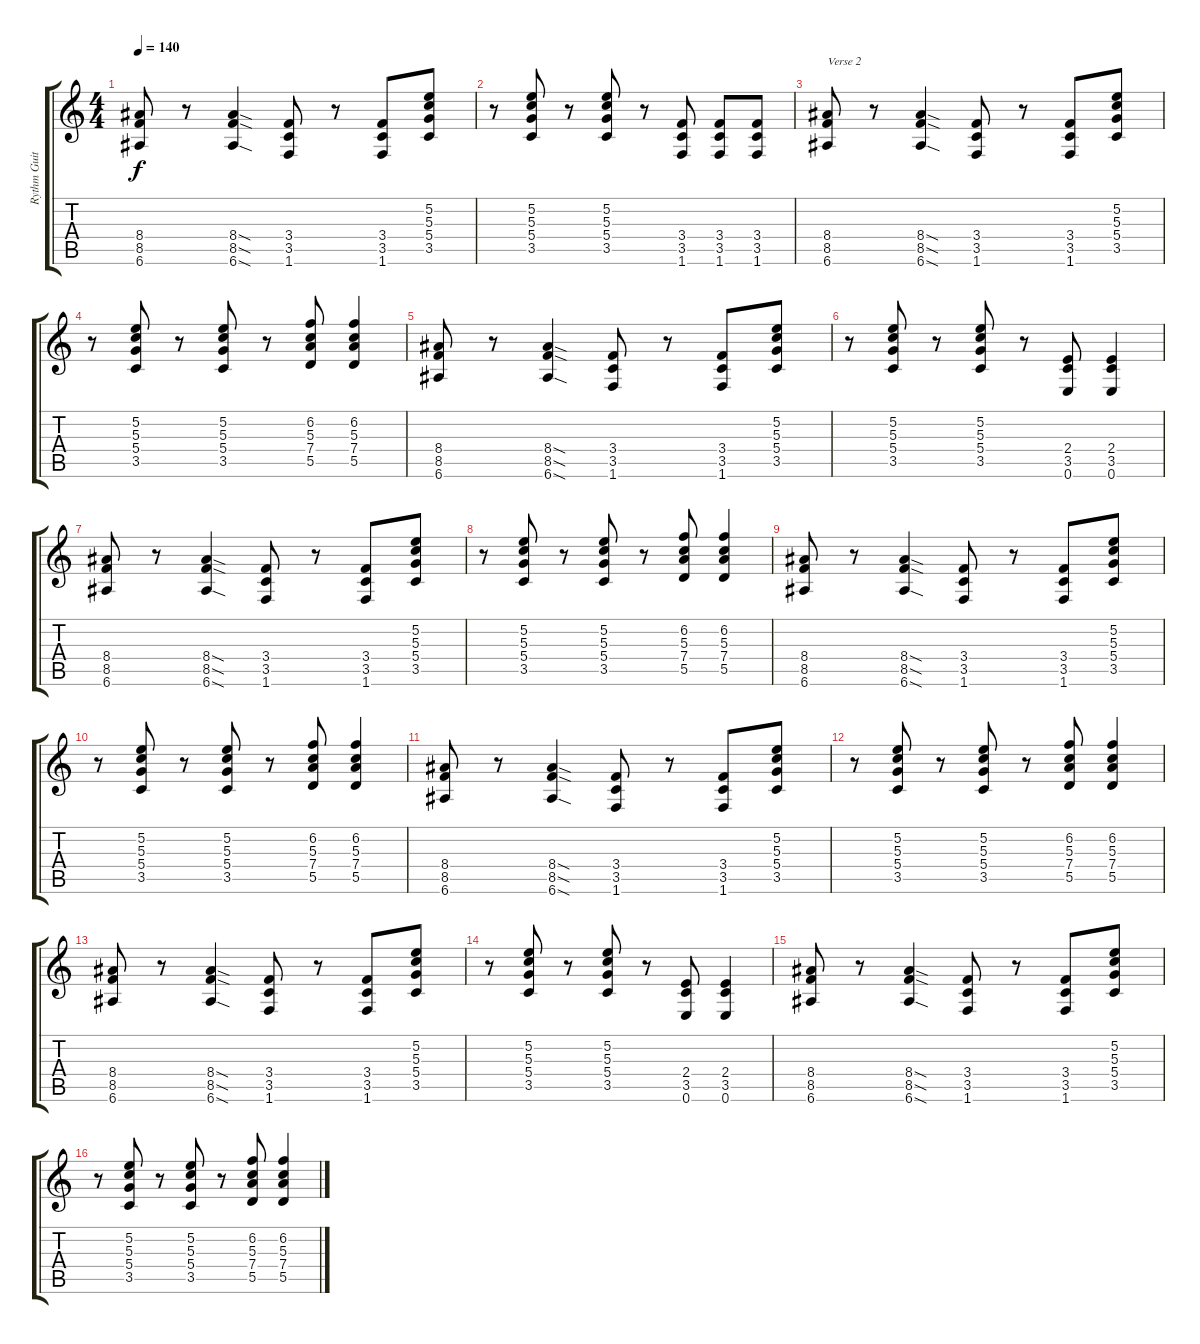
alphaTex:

\track ("Rythm Guitar" "Rythm Guit") {instrument overdrivenguitar}
\staff {score tabs}
\tuning (E4 B3 G3 D3 A2 E2) {hide}
\ts (4 4)
\tempo 140
\clef g2
\ks c
(8.4 8.5 6.6).8{dy f} r.8 (8.4{sod} 8.5{sod} 6.6{sod}).4 (3.4 3.5 1.6).8 r.8 (3.4 3.5 1.6).8 (5.2 5.3 5.4 3.5).8 |
r.8 (5.2 5.3 5.4 3.5).8 r.8 (5.2 5.3 5.4 3.5).8 r.8 (3.4 3.5 1.6).8 (3.4 3.5 1.6).8 (3.4 3.5 1.6).8 |
(8.4 8.5 6.6).8{txt "Verse 2"} r.8 (8.4{sod} 8.5{sod} 6.6{sod}).4 (3.4 3.5 1.6).8 r.8 (3.4 3.5 1.6).8 (5.2 5.3 5.4 3.5).8 |
r.8 (5.2 5.3 5.4 3.5).8 r.8 (5.2 5.3 5.4 3.5).8 r.8 (6.2 5.3 7.4 5.5).8 (6.2 5.3 7.4 5.5).4 |
(8.4 8.5 6.6).8 r.8 (8.4{sod} 8.5{sod} 6.6{sod}).4 (3.4 3.5 1.6).8 r.8 (3.4 3.5 1.6).8 (5.2 5.3 5.4 3.5).8 |
r.8 (5.2 5.3 5.4 3.5).8 r.8 (5.2 5.3 5.4 3.5).8 r.8 (2.4 3.5 0.6).8 (2.4 3.5 0.6).4 |
(8.4 8.5 6.6).8 r.8 (8.4{sod} 8.5{sod} 6.6{sod}).4 (3.4 3.5 1.6).8 r.8 (3.4 3.5 1.6).8 (5.2 5.3 5.4 3.5).8 |
r.8 (5.2 5.3 5.4 3.5).8 r.8 (5.2 5.3 5.4 3.5).8 r.8 (6.2 5.3 7.4 5.5).8 (6.2 5.3 7.4 5.5).4 |
(8.4 8.5 6.6).8 r.8 (8.4{sod} 8.5{sod} 6.6{sod}).4 (3.4 3.5 1.6).8 r.8 (3.4 3.5 1.6).8 (5.2 5.3 5.4 3.5).8 |
r.8 (5.2 5.3 5.4 3.5).8 r.8 (5.2 5.3 5.4 3.5).8 r.8 (6.2 5.3 7.4 5.5).8 (6.2 5.3 7.4 5.5).4 |
(8.4 8.5 6.6).8 r.8 (8.4{sod} 8.5{sod} 6.6{sod}).4 (3.4 3.5 1.6).8 r.8 (3.4 3.5 1.6).8 (5.2 5.3 5.4 3.5).8 |
r.8 (5.2 5.3 5.4 3.5).8 r.8 (5.2 5.3 5.4 3.5).8 r.8 (6.2 5.3 7.4 5.5).8 (6.2 5.3 7.4 5.5).4 |
(8.4 8.5 6.6).8 r.8 (8.4{sod} 8.5{sod} 6.6{sod}).4 (3.4 3.5 1.6).8 r.8 (3.4 3.5 1.6).8 (5.2 5.3 5.4 3.5).8 |
r.8 (5.2 5.3 5.4 3.5).8 r.8 (5.2 5.3 5.4 3.5).8 r.8 (2.4 3.5 0.6).8 (2.4 3.5 0.6).4 |
(8.4 8.5 6.6).8 r.8 (8.4{sod} 8.5{sod} 6.6{sod}).4 (3.4 3.5 1.6).8 r.8 (3.4 3.5 1.6).8 (5.2 5.3 5.4 3.5).8 |
r.8 (5.2 5.3 5.4 3.5).8 r.8 (5.2 5.3 5.4 3.5).8 r.8 (6.2 5.3 7.4 5.5).8 (6.2 5.3 7.4 5.5).4
